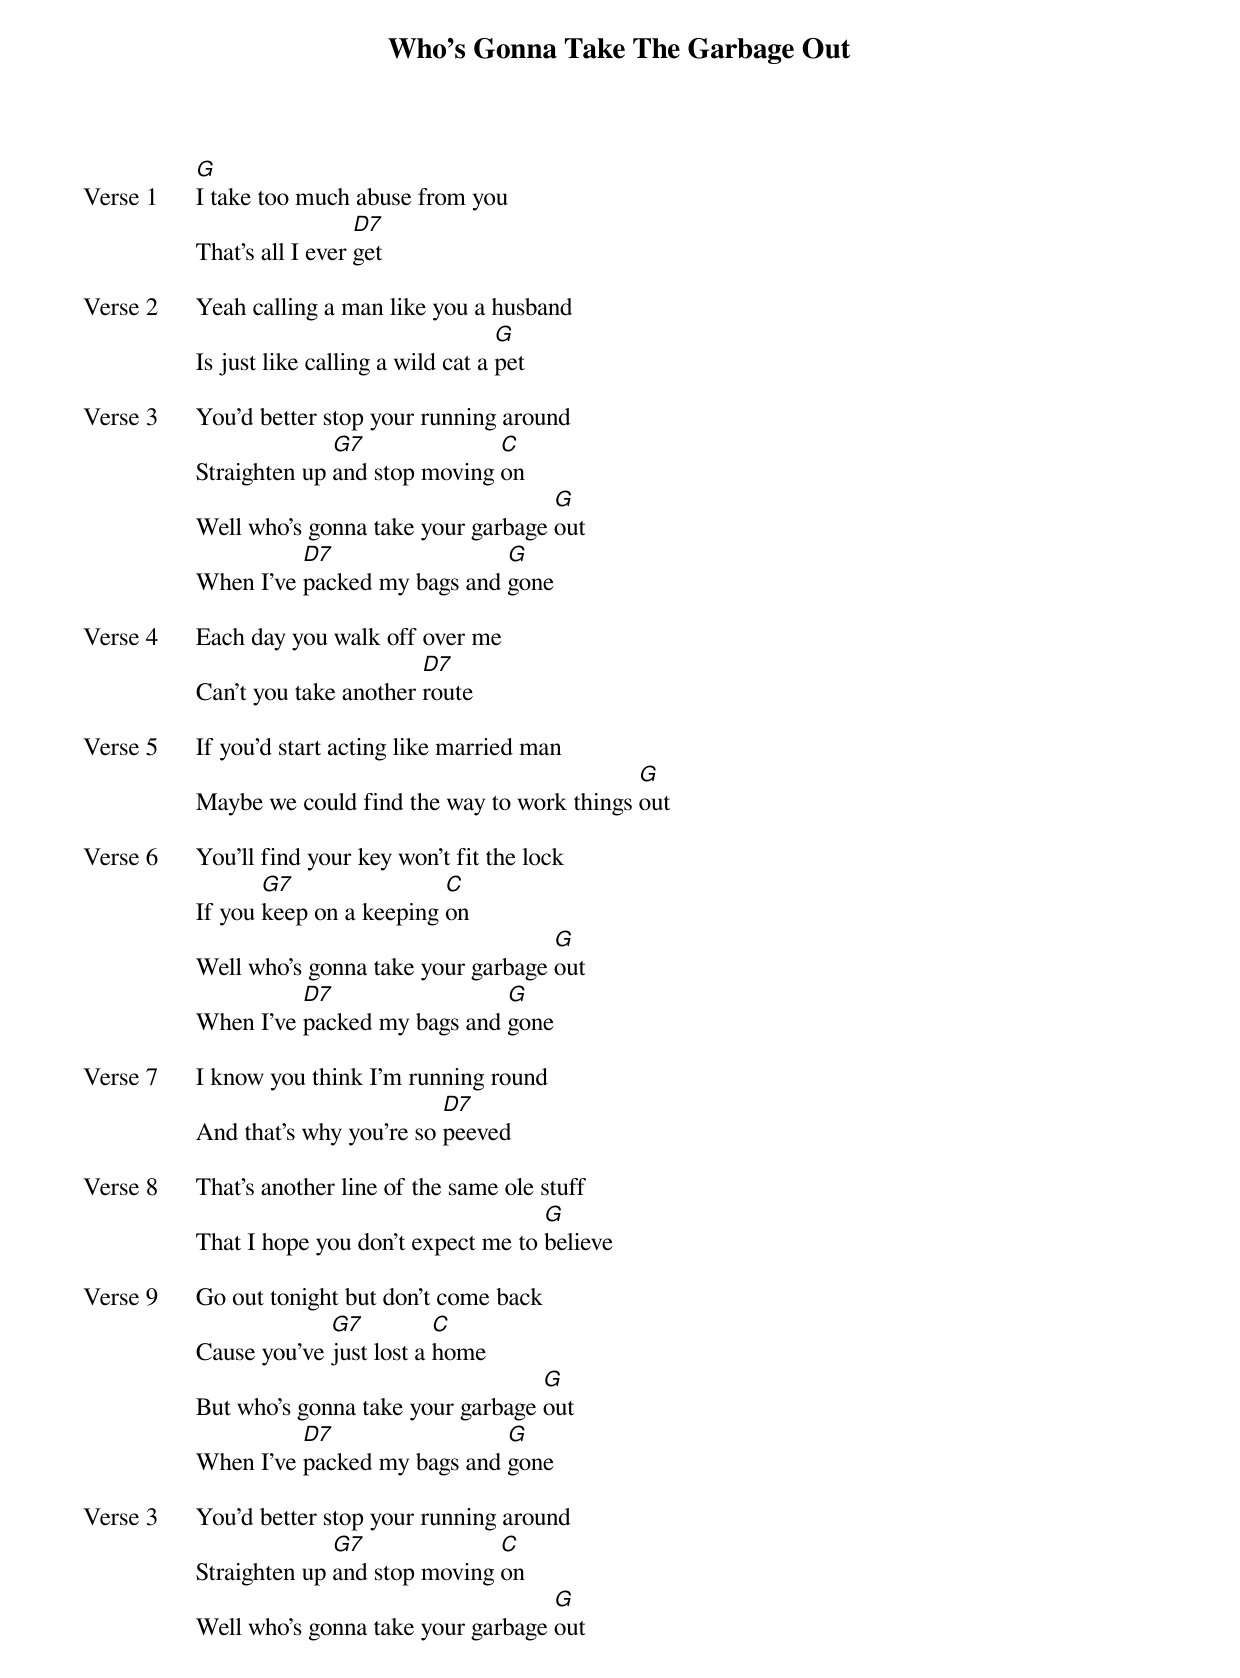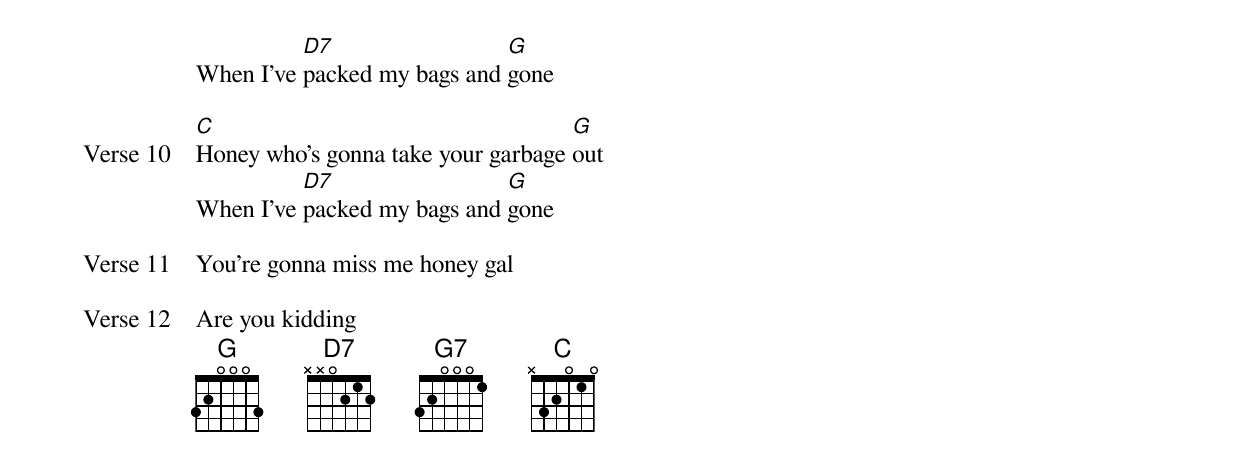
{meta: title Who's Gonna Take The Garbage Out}
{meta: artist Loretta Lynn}
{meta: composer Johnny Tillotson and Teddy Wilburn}
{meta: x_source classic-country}
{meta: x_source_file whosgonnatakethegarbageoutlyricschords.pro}
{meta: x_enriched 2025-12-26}

{start_of_verse: Verse 1}
[G]I take too much abuse from you
That's all I ever [D7]get
{end_of_verse}

{start_of_verse: Verse 2}
Yeah calling a man like you a husband
Is just like calling a wild cat a [G]pet
{end_of_verse}

{start_of_verse: Verse 3}
You'd better stop your running around
Straighten up [G7]and stop moving [C]on
Well who's gonna take your garbage [G]out
When I've [D7]packed my bags and [G]gone
{end_of_verse}

{start_of_verse: Verse 4}
Each day you walk off over me
Can't you take another [D7]route
{end_of_verse}

{start_of_verse: Verse 5}
If you'd start acting like married man
Maybe we could find the way to work things [G]out
{end_of_verse}

{start_of_verse: Verse 6}
You'll find your key won't fit the lock
If you [G7]keep on a keeping [C]on
Well who's gonna take your garbage [G]out
When I've [D7]packed my bags and [G]gone
{end_of_verse}

{start_of_verse: Verse 7}
I know you think I'm running round
And that's why you're so [D7]peeved
{end_of_verse}

{start_of_verse: Verse 8}
That's another line of the same ole stuff
That I hope you don't expect me to [G]believe
{end_of_verse}

{start_of_verse: Verse 9}
Go out tonight but don't come back
Cause you've [G7]just lost a [C]home
But who's gonna take your garbage [G]out
When I've [D7]packed my bags and [G]gone
{end_of_verse}

{start_of_verse: Verse 3}
You'd better stop your running around
Straighten up [G7]and stop moving [C]on
Well who's gonna take your garbage [G]out
When I've [D7]packed my bags and [G]gone
{end_of_verse}

{start_of_verse: Verse 10}
[C]Honey who's gonna take your garbage [G]out
When I've [D7]packed my bags and [G]gone
{end_of_verse}

{start_of_verse: Verse 11}
You're gonna miss me honey gal
{end_of_verse}

{start_of_verse: Verse 12}
Are you kidding
{end_of_verse}
